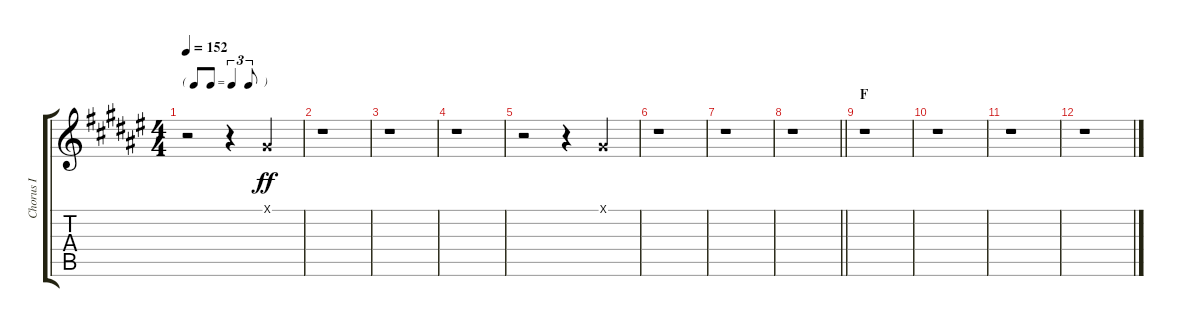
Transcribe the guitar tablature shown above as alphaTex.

\track ("Chorus I" "Chorus I") {instrument voiceoohs}
\staff {score tabs}
\tuning (E4 B3 G3 D3 A2 E2) {hide}
\ts (4 4)
\tf triplet8th
\tempo 152
\clef g2
\ks f#
r.2{dy ff} r.4 4.1{x}.4 |
r.1 |
r.1 |
r.1 |
r.2 r.4 4.1{x}.4 |
r.1 |
r.1 |
\barLineRight lightlight
r.1 |
\section ("" "F")
r.1 |
r.1 |
r.1 |
r.1
